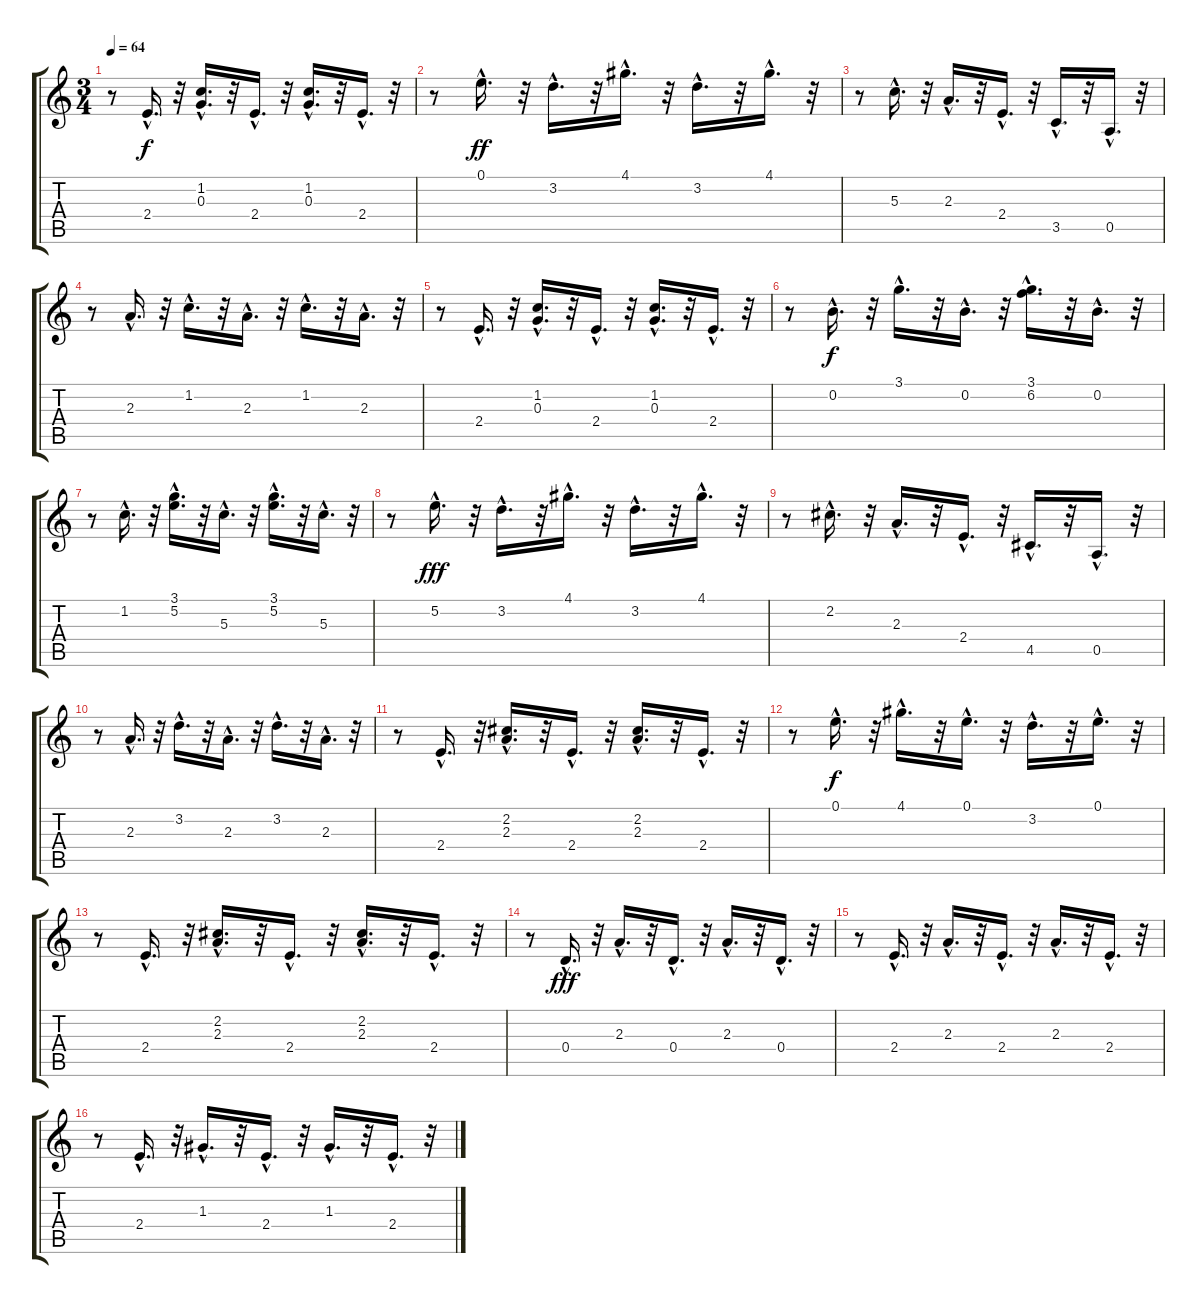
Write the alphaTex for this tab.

\track "" {instrument acousticguitarnylon}
\staff {score tabs}
\tuning (E4 B3 G3 D3 A2 E2) {hide}
\ts (3 4)
\tempo 64
\clef g2
\ks c
r.8{dy f} 2.4{hac}.16{d} r.32 (1.2{hac} 0.3{hac}).16{d} r.32 2.4{hac}.16{d} r.32 (1.2{hac} 0.3{hac}).16{d} r.32 2.4{hac}.16{d} r.32 |
r.8 0.1{hac}.16{d dy ff} r.32 3.2{hac}.16{d} r.32 4.1{hac}.16{d} r.32 3.2{hac}.16{d} r.32 4.1{hac}.16{d} r.32 |
r.8 5.3{hac}.16{d} r.32 2.3{hac}.16{d} r.32 2.4{hac}.16{d} r.32 3.5{hac}.16{d} r.32 0.5{hac}.16{d} r.32 |
r.8 2.3{hac}.16{d} r.32 1.2{hac}.16{d} r.32 2.3{hac}.16{d} r.32 1.2{hac}.16{d} r.32 2.3{hac}.16{d} r.32 |
r.8 2.4{hac}.16{d} r.32 (1.2{hac} 0.3{hac}).16{d} r.32 2.4{hac}.16{d} r.32 (1.2{hac} 0.3{hac}).16{d} r.32 2.4{hac}.16{d} r.32 |
r.8 0.2{hac}.16{d dy f} r.32 3.1{hac}.16{d} r.32 0.2{hac}.16{d} r.32 (3.1{hac} 6.2{hac}).16{d} r.32 0.2{hac}.16{d} r.32 |
r.8 1.2{hac}.16{d} r.32 (3.1{hac} 5.2{hac}).16{d} r.32 5.3{hac}.16{d} r.32 (3.1{hac} 5.2{hac}).16{d} r.32 5.3{hac}.16{d} r.32 |
r.8 5.2{hac}.16{d dy fff} r.32 3.2{hac}.16{d} r.32 4.1{hac}.16{d} r.32 3.2{hac}.16{d} r.32 4.1{hac}.16{d} r.32 |
r.8 2.2{hac}.16{d} r.32 2.3{hac}.16{d} r.32 2.4{hac}.16{d} r.32 4.5{hac}.16{d} r.32 0.5{hac}.16{d} r.32 |
r.8 2.3{hac}.16{d} r.32 3.2{hac}.16{d} r.32 2.3{hac}.16{d} r.32 3.2{hac}.16{d} r.32 2.3{hac}.16{d} r.32 |
r.8 2.4{hac}.16{d} r.32 (2.2{hac} 2.3{hac}).16{d} r.32 2.4{hac}.16{d} r.32 (2.2{hac} 2.3{hac}).16{d} r.32 2.4{hac}.16{d} r.32 |
r.8 0.1{hac}.16{d dy f} r.32 4.1{hac}.16{d} r.32 0.1{hac}.16{d} r.32 3.2{hac}.16{d} r.32 0.1{hac}.16{d} r.32 |
r.8 2.4{hac}.16{d} r.32 (2.2{hac} 2.3{hac}).16{d} r.32 2.4{hac}.16{d} r.32 (2.2{hac} 2.3{hac}).16{d} r.32 2.4{hac}.16{d} r.32 |
r.8 0.4{hac}.16{d dy fff} r.32 2.3{hac}.16{d} r.32 0.4{hac}.16{d} r.32 2.3{hac}.16{d} r.32 0.4{hac}.16{d} r.32 |
r.8 2.4{hac}.16{d} r.32 2.3{hac}.16{d} r.32 2.4{hac}.16{d} r.32 2.3{hac}.16{d} r.32 2.4{hac}.16{d} r.32 |
r.8 2.4{hac}.16{d} r.32 1.3{hac}.16{d} r.32 2.4{hac}.16{d} r.32 1.3{hac}.16{d} r.32 2.4{hac}.16{d} r.32
